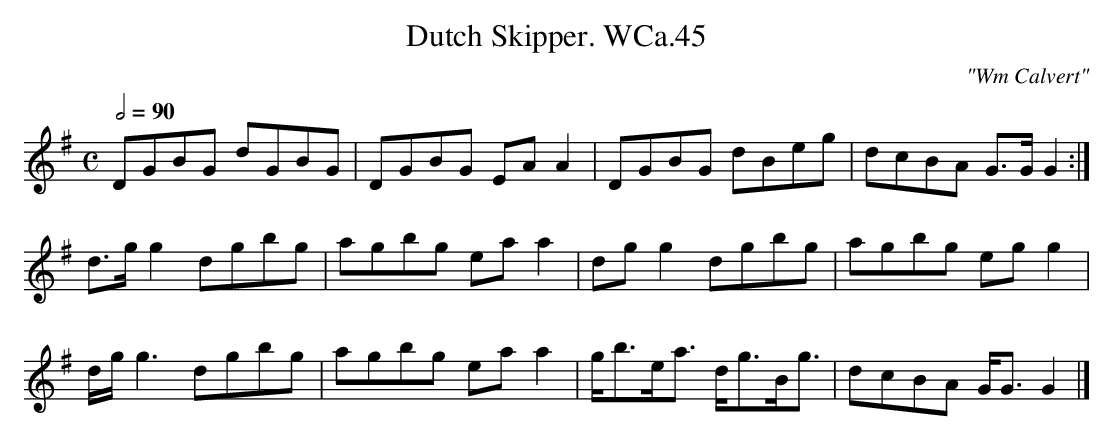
X:1
T:Dutch Skipper. WCa.45
M:C
L:1/8
Q:1/2=90
C:"Wm Calvert"
K:G
DGBG dGBG|DGBG EAA2|DGBG dBeg|dcBA G>GG2:|
d>g g2dgbg|agbg eaa2|dgg2dgbg|agbg egg2|
d/g/ g3 dgbg|agbg eaa2|g<be<a d<gB<g|dcBA G<GG2|]
